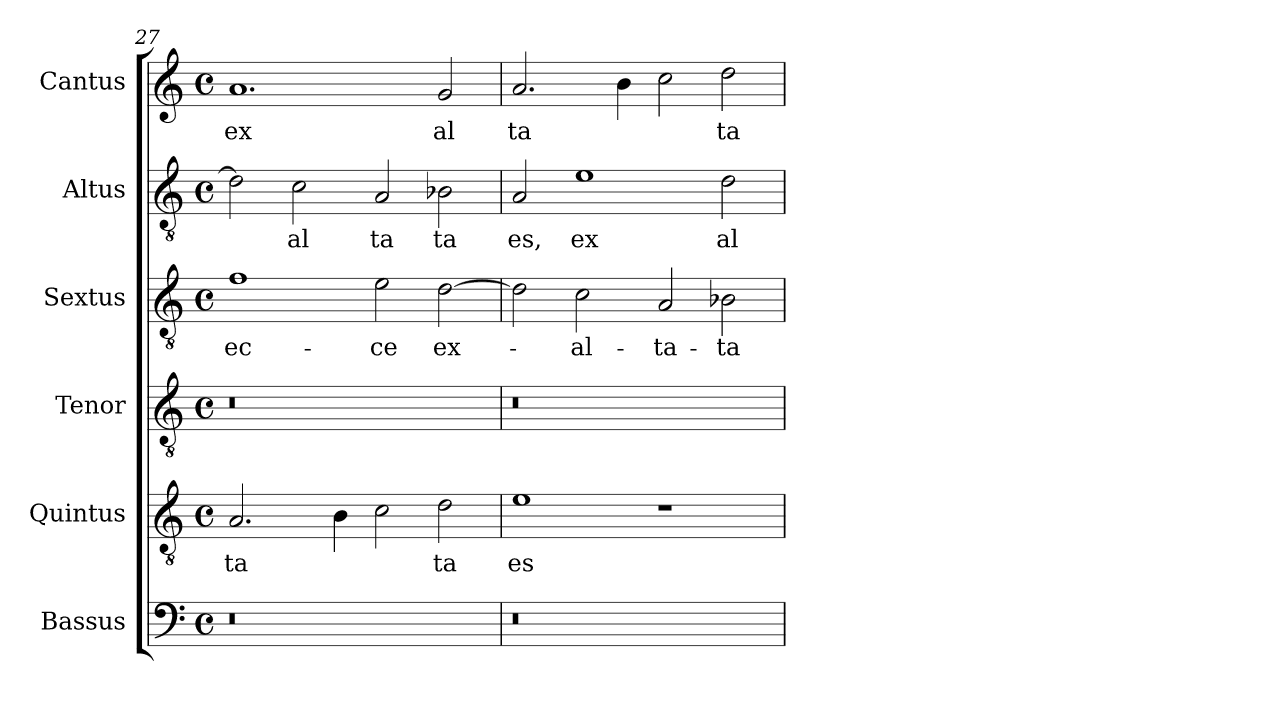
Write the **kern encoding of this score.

**kern	**kern	**text	**kern	**kern	**text	**kern	**text	**kern	**text
*part6	*part5	*part5	*part4	*part3	*part3	*part2	*part2	*part1	*part1
*staff6	*staff5	*staff5	*staff4	*staff3	*staff3	*staff2	*staff2	*staff1	*staff1
*I"Bassus	*I"Quintus	*	*I"Tenor	*I"Sextus	*	*I"Altus	*	*I"Cantus	*
*clefF4	*clefGv2	*	*clefGv2	*clefGv2	*	*clefGv2	*	*clefG2	*
*M4/4	*M4/4	*	*M4/4	*M4/4	*	*M4/4	*	*M4/4	*
*met(c)	*met(c)	*	*met(c)	*met(c)	*	*met(c)	*	*met(c)	*
=27	=27	=27	=27	=27	=27	=27	=27	=27	=27
!	!	!LO:LY:b:cj	!	!	!LO:LY:b:cj	!	!	!	!LO:LY:b:cj
0r	2.A/	ta	0r	1f	ec-	2d\]	.	1.a	ex
!	!	!	!	!	!	!	!LO:LY:b:cj	!	!
.	.	.	.	.	.	2c\	al	.	.
.	4B\	.	.	.	.	.	.	.	.
!	!	!	!	!	!LO:LY:b:cj	!	!LO:LY:b:cj	!	!
.	2c\	.	.	2e\	-ce	2A/	ta	.	.
!	!	!LO:LY:b:cj	!	!	!LO:LY:b:cj	!	!LO:LY:b:cj	!	!LO:LY:b:cj
.	2d\	ta	.	[>2d\	ex-	2B-X\	ta	2g/	al
=28	=28	=28	=28	=28	=28	=28	=28	=28	=28
!	!	!LO:LY:b:cj	!	!	!	!	!LO:LY:b:cj	!	!LO:LY:b:cj
0r	1e	es	0r	2d\]	.	2A/	es,	2.a/	ta
!	!	!	!	!	!LO:LY:b:cj	!	!LO:LY:b:cj	!	!
.	.	.	.	2c\	-al-	1e	ex	.	.
.	.	.	.	.	.	.	.	4b\	.
!	!	!	!	!	!LO:LY:b:cj	!	!	!	!
.	1r	.	.	2A/	-ta-	.	.	2cc\	.
!	!	!	!	!	!LO:LY:b:cj	!	!LO:LY:b:cj	!	!LO:LY:b:cj
.	.	.	.	2B-X\	-ta	2d\	al	2dd\	ta
=	=	=	=	=	=	=	=	=	=
*-	*-	*-	*-	*-	*-	*-	*-	*-	*-
